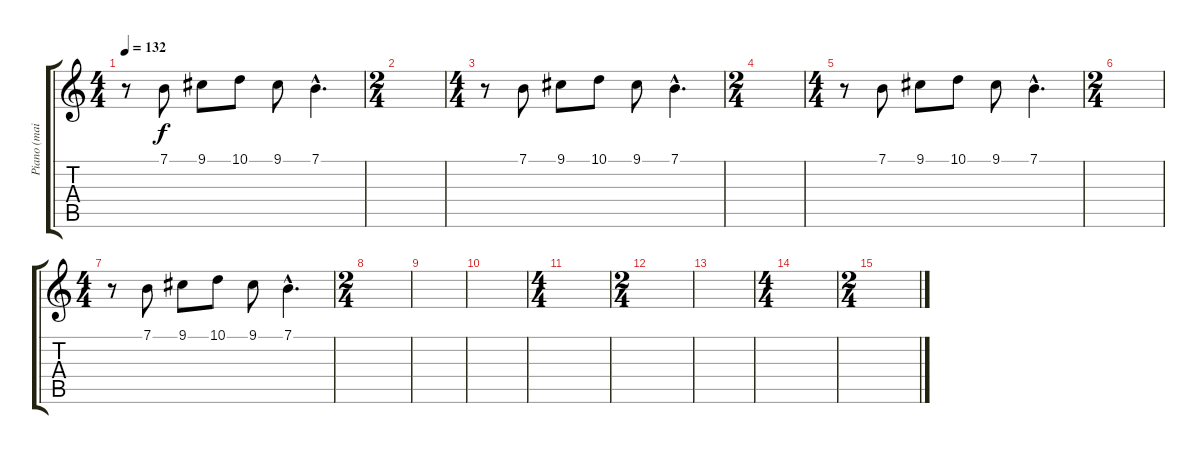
\track ("Piano (main droite)" "Piano (mai") {instrument brightacousticpiano}
\staff {score tabs}
\tuning (E4 B3 G3 D3 A2 E2) {hide}
\ts (4 4)
\tempo 132
\clef g2
\ks c
r.8{dy f} 7.1.8 9.1.8 10.1.8 9.1.8 7.1{hac}.4{d} |
\ts (2 4)
|
\ts (4 4)
r.8 7.1.8 9.1.8 10.1.8 9.1.8 7.1{hac}.4{d} |
\ts (2 4)
|
\ts (4 4)
r.8 7.1.8 9.1.8 10.1.8 9.1.8 7.1{hac}.4{d} |
\ts (2 4)
|
\ts (4 4)
r.8 7.1.8 9.1.8 10.1.8 9.1.8 7.1{hac}.4{d} |
\ts (2 4)
|
|
|
\ts (4 4)
|
\ts (2 4)
|
|
\ts (4 4)
|
\ts (2 4)
